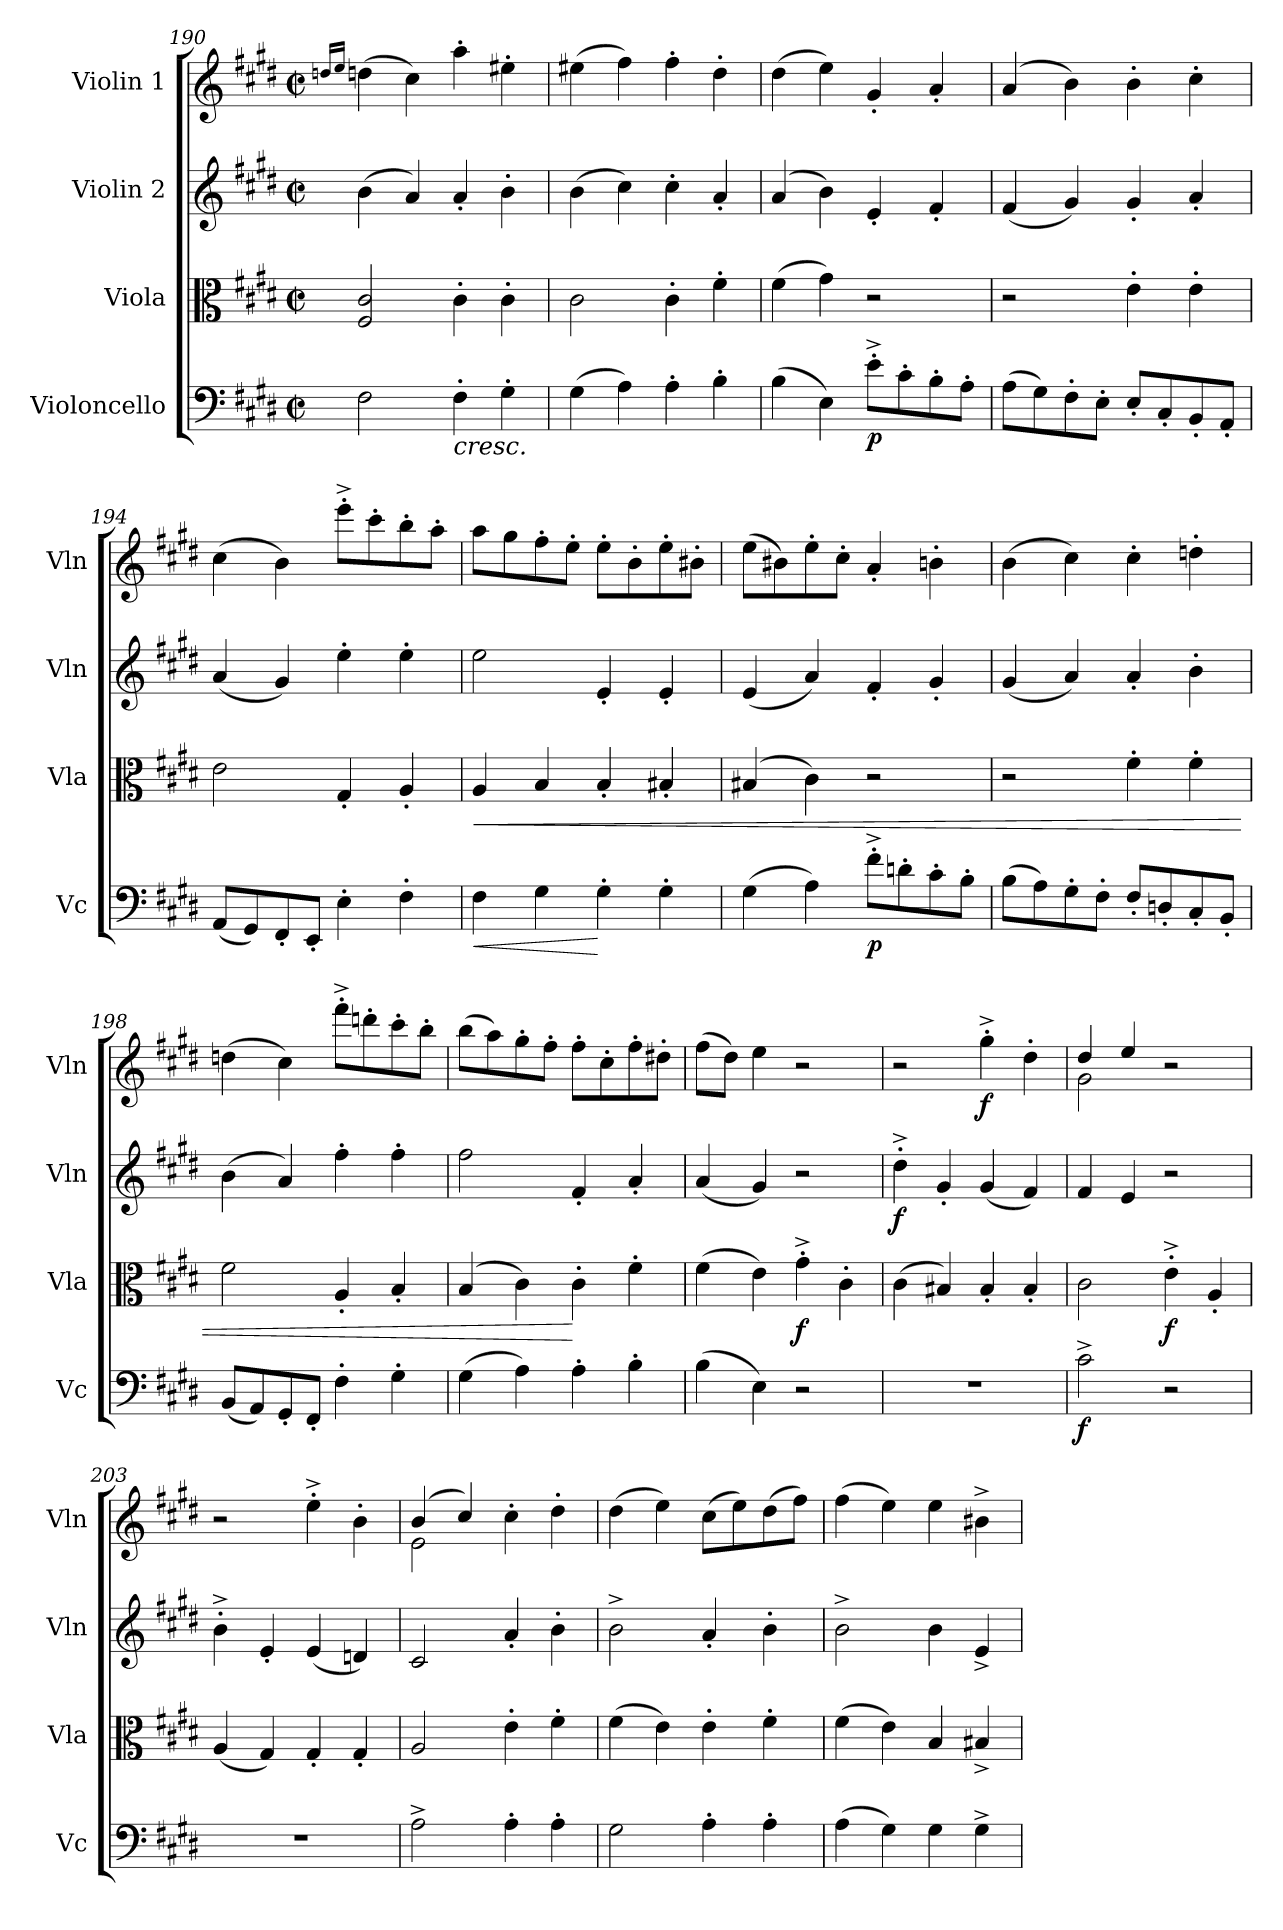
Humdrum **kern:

**kern	**dynam	**kern	**dynam	**kern	**dynam	**kern	**dynam
*part4	*part4	*part3	*part3	*part2	*part2	*part1	*part1
*staff4	*staff4	*staff3	*staff3	*staff2	*staff2	*staff1	*staff1
*I"Violoncello	*	*I"Viola	*	*I"Violin 2	*	*I"Violin 1	*
*I'Vc	*	*I'Vla	*	*I'Vln	*	*I'Vln	*
*clefF4	*	*clefC3	*	*clefG2	*	*clefG2	*
*k[f#c#g#d#]	*	*k[f#c#g#d#]	*	*k[f#c#g#d#]	*	*k[f#c#g#d#]	*
*M2/2	*	*M2/2	*	*M2/2	*	*M2/2	*
*met(c|)	*	*met(c|)	*	*met(c|)	*	*met(c|)	*
=190	=190	=190	=190	=190	=190	=190	=190
.	.	.	.	.	.	16qddn/LL	.
.	.	.	.	.	.	16qee/JJ	.
2F#\	.	2F#/ 2c#/	.	(4b\	.	(4dd\	.
.	.	.	.	4a/)	.	4cc#\)	.
!	!LO:HP:b	!	!	!	!	!	!
4F#'\	<	4c#'\	.	4a'/	.	4aa'\	.
4G#'\	.	4c#'\	.	4b'\	.	4ee#X'\	.
=191	=191	=191	=191	=191	=191	=191	=191
(4G#\	.	2c#\	.	(4b\	.	(4ee#X\	.
4A\)	.	.	.	4cc#\)	.	4ff#\)	.
4A'\	.	4c#'\	.	4cc#'\	.	4ff#'\	.
4B'\	.	4f#'\	.	4a'/	.	4dd#'\	.
=192	=192	=192	=192	=192	=192	=192	=192
(4B\	.	(4f#\	.	(4a/	.	(4dd#\	.
4E\)	.	4g#\)	.	4b\)	.	4ee\)	.
!	!LO:DY:b	!	!	!	!	!	!
8e'^\L	p	2r	.	4e'/	.	4g#'/	.
8c#'\	.	.	.	.	.	.	.
8B'\	.	.	.	4f#'/	.	4a'/	.
8A'\J	.	.	.	.	.	.	.
=193	=193	=193	=193	=193	=193	=193	=193
(8A\L	.	2r	.	(4f#/	.	(4a/	.
8G#\)	.	.	.	.	.	.	.
8F#'\	.	.	.	4g#/)	.	4b\)	.
8E'\J	.	.	.	.	.	.	.
8E'/L	.	4e'\	.	4g#'/	.	4b'\	.
8C#'/	.	.	.	.	.	.	.
8BB'/	.	4e'\	.	4a'/	.	4cc#'\	.
8AA'/J	.	.	.	.	.	.	.
!!LO:LB:g=z
=194	=194	=194	=194	=194	=194	=194	=194
(8AA/L	.	2e\	.	(4a/	.	(4cc#\	.
8GG#/)	.	.	.	.	.	.	.
8FF#'/	.	.	.	4g#/)	.	4b\)	.
8EE'/J	.	.	.	.	.	.	.
4E'\	.	4G#'/	.	4ee'\	.	8eee'^\L	.
.	.	.	.	.	.	8ccc#'\	.
4F#'\	.	4A'/	.	4ee'\	.	8bb'\	.
.	.	.	.	.	.	8aa'\J	.
!!LO:PB:g=z
=195	=195	=195	=195	=195	=195	=195	=195
!	!LO:HP:b	!	!LO:HP:b	!	!	!	!
4F#\	<	4A/	<	2ee\	.	8aa\L	.
.	.	.	.	.	.	8gg#\	.
4G#\	.	4B/	.	.	.	8ff#'\	.
.	.	.	.	.	.	8ee'\J	.
4G#'\	[	4B'/	.	4e'/	.	8ee'\L	.
.	.	.	.	.	.	8b'\	.
4G#'\	.	4B#X'/	.	4e'/	.	8ee'\	.
.	.	.	.	.	.	8b#X'\J	.
=196	=196	=196	=196	=196	=196	=196	=196
(4G#\	.	(4B#X/	.	(4e/	.	(8ee\L	.
.	.	.	.	.	.	8b#X\)	.
4A\)	.	4c#\)	.	4a/)	.	8ee'\	.
.	.	.	.	.	.	8cc#'\J	.
!	!LO:DY:b	!	!	!	!	!	!
8f#'^\L	p	2r	.	4f#'/	.	4a'/	.
8dn'\	.	.	.	.	.	.	.
8c#'\	.	.	.	4g#'/	.	4bn'\	.
8B'\J	.	.	.	.	.	.	.
=197	=197	=197	=197	=197	=197	=197	=197
(8B\L	.	2r	.	(4g#/	.	(4b\	.
8A\)	.	.	.	.	.	.	.
8G#'\	.	.	.	4a/)	.	4cc#\)	.
8F#'\J	.	.	.	.	.	.	.
8F#'/L	.	4f#'\	.	4a'/	.	4cc#'\	.
8Dn'/	.	.	.	.	.	.	.
8C#'/	.	4f#'\	.	4b'\	.	4ddn'\	.
8BB'/J	.	.	.	.	.	.	.
=198	=198	=198	=198	=198	=198	=198	=198
(8BB/L	.	2f#\	.	(4b\	.	(4ddn\	.
8AA/)	.	.	.	.	.	.	.
8GG#'/	.	.	.	4a/)	.	4cc#\)	.
8FF#'/J	.	.	.	.	.	.	.
4F#'\	.	4A'/	.	4ff#'\	.	8fff#'^\L	.
.	.	.	.	.	.	8dddn'\	.
4G#'\	.	4B'/	.	4ff#'\	.	8ccc#'\	.
.	.	.	.	.	.	8bb'\J	.
=199	=199	=199	=199	=199	=199	=199	=199
(4G#\	.	(4B/	.	2ff#\	.	(8bb\L	.
.	.	.	.	.	.	8aa\)	.
4A\)	.	4c#\)	.	.	.	8gg#'\	.
.	.	.	.	.	.	8ff#'\J	.
4A'\	[	4c#'\	[	4f#'/	.	8ff#'\L	.
.	.	.	.	.	.	8cc#'\	.
4B'\	.	4f#'\	.	4a'/	.	8ff#'\	.
.	.	.	.	.	.	8dd#X'\J	.
!!LO:LB:g=z
=200	=200	=200	=200	=200	=200	=200	=200
(4B\	.	(4f#\	.	(4a/	.	(8ff#\L	.
.	.	.	.	.	.	8dd#\J)	.
4E\)	.	4e\)	.	4g#/)	.	4ee\	.
!	!	!	!LO:DY:b	!	!	!	!
2r	.	4g#'^\	f	2r	.	2r	.
.	.	4c#'\	.	.	.	.	.
=201	=201	=201	=201	=201	=201	=201	=201
!	!	!	!	!	!LO:DY:b	!	!
1r	.	(4c#\	.	4dd#'^\	f	2r	.
.	.	4B#X/)	.	4g#'/	.	.	.
!	!	!	!	!	!	!	!LO:DY:b
.	.	4B#'/	.	(4g#/	.	4gg#'^\	f
.	.	4B#'/	.	4f#/)	.	4dd#'\	.
!!LO:LB:g=z
=202	=202	=202	=202	=202	=202	=202	=202
*	*	*	*	*	*	*^	*
!	!LO:DY:b	!	!	!	!	!	!	!
2c#^\	f	2c#\	.	4f#/	.	4dd#/	2g#\	.
.	.	.	.	4e/	.	4ee/	.	.
!	!	!	!LO:DY:b	!	!	!	!	!
2r	.	4e'^\	f	2r	.	2r	2ryy	.
.	.	4A'/	.	.	.	.	.	.
*	*	*	*	*	*	*v	*v	*
=203	=203	=203	=203	=203	=203	=203	=203
1r	.	(4A/	.	4b'^\	.	2r	.
.	.	4G#/)	.	4e'/	.	.	.
.	.	4G#'/	.	(4e/	.	4ee'^\	.
.	.	4G#'/	.	4dn/)	.	4b'\	.
=204	=204	=204	=204	=204	=204	=204	=204
*	*	*	*	*	*	*^	*
2A^\	.	2A/	.	2c#/	.	(4b/	2e\	.
.	.	.	.	.	.	4cc#/)	.	.
4A'\	.	4e'\	.	4a'/	.	4cc#'\	2ryy	.
4A'\	.	4f#'\	.	4b'\	.	4dd#'\	.	.
*	*	*	*	*	*	*v	*v	*
=205	=205	=205	=205	=205	=205	=205	=205
2G#\	.	(4f#\	.	2b^\	.	(4dd#\	.
.	.	4e\)	.	.	.	4ee\)	.
4A'\	.	4e'\	.	4a'/	.	(8cc#\L	.
.	.	.	.	.	.	8ee\)	.
4A'\	.	4f#'\	.	4b'\	.	(8dd#\	.
.	.	.	.	.	.	8ff#\J)	.
=206	=206	=206	=206	=206	=206	=206	=206
(4A\	.	(4f#\	.	2b^\	.	(4ff#\	.
4G#\)	.	4e\)	.	.	.	4ee\)	.
4G#\	.	4B/	.	4b\	.	4ee\	.
4G#^\	.	4B#X^/	.	4e^/	.	4b#X^\	.
=	=	=	=	=	=	=	=
*-	*-	*-	*-	*-	*-	*-	*-
